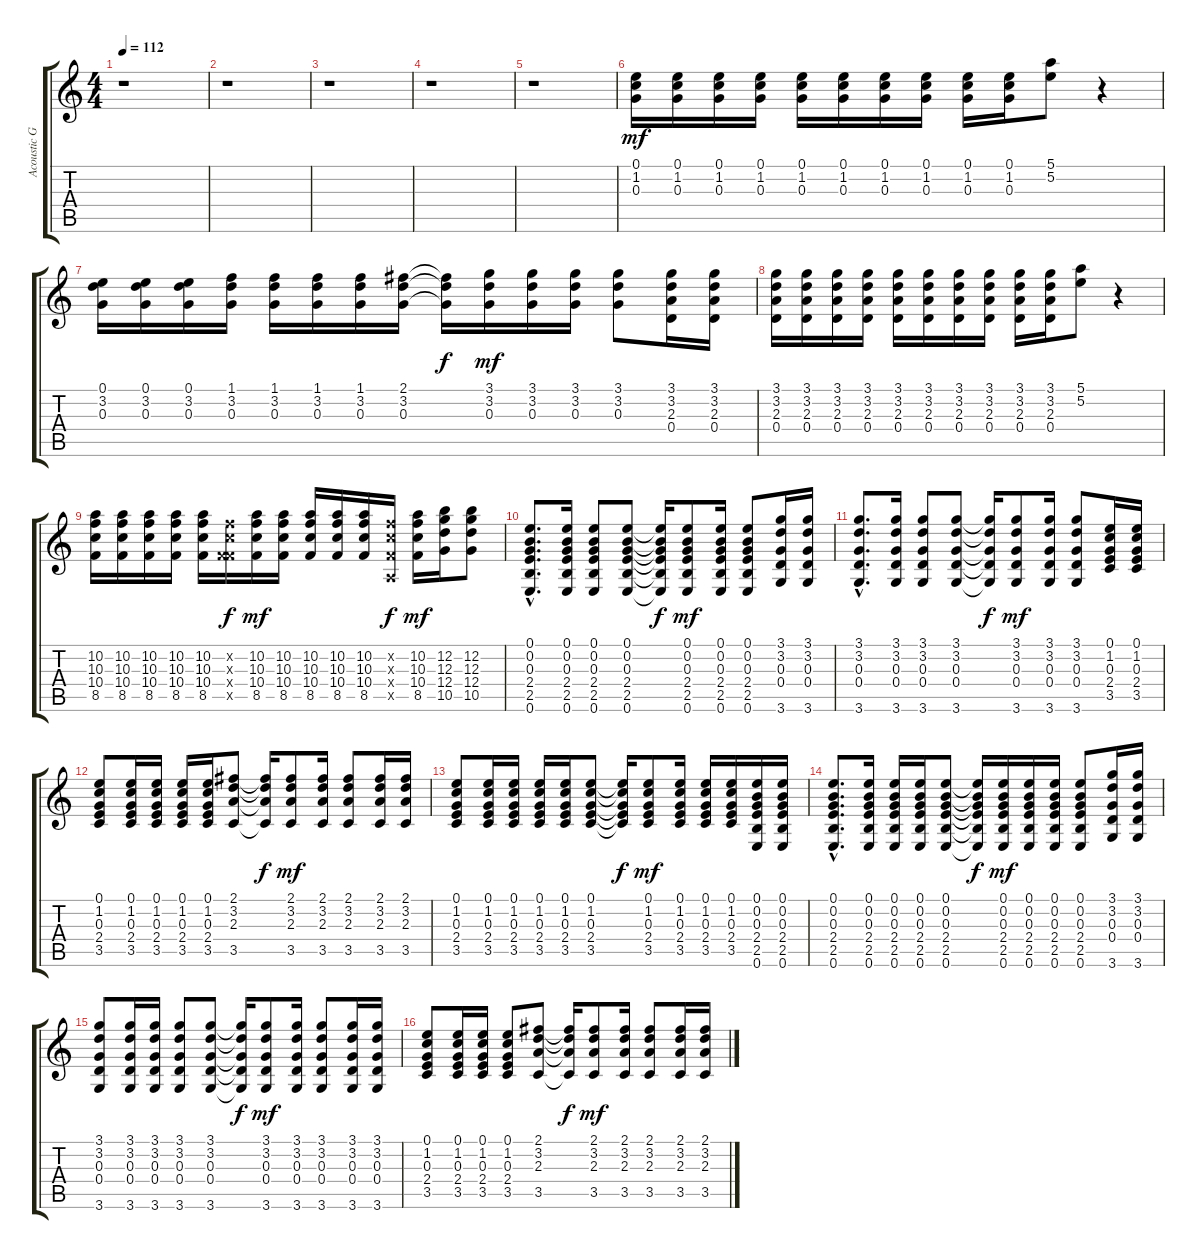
\track ("Acoustic Guitar" "Acoustic G") {instrument acousticguitarsteel}
\staff {score tabs}
\tuning (E4 B3 G3 D3 A2 E2) {hide}
\ts (4 4)
\tempo 112
\clef g2
\ks c
r.1{dy mf} |
r.1 |
r.1 |
r.1 |
r.1 |
(0.1 1.2 0.3).16 (0.1 1.2 0.3).16 (0.1 1.2 0.3).16 (0.1 1.2 0.3).16 (0.1 1.2 0.3).16 (0.1 1.2 0.3).16 (0.1 1.2 0.3).16 (0.1 1.2 0.3).16 (0.1 1.2 0.3).16 (0.1 1.2 0.3).16 (5.1 5.2).8 r.4 |
(0.1 3.2 0.3).16 (0.1 3.2 0.3).16 (0.1 3.2 0.3).16 (1.1 3.2 0.3).16 (1.1 3.2 0.3).16 (1.1 3.2 0.3).16 (1.1 3.2 0.3).16 (2.1 3.2 0.3).16 (2.1{t} 3.2{t} 0.3{t}).16{dy f} (3.1 3.2 0.3).16{dy mf} (3.1 3.2 0.3).16 (3.1 3.2 0.3).16 (3.1 3.2 0.3).8 (3.1 3.2 2.3 0.4).16 (3.1 3.2 2.3 0.4).16 |
(3.1 3.2 2.3 0.4).16 (3.1 3.2 2.3 0.4).16 (3.1 3.2 2.3 0.4).16 (3.1 3.2 2.3 0.4).16 (3.1 3.2 2.3 0.4).16 (3.1 3.2 2.3 0.4).16 (3.1 3.2 2.3 0.4).16 (3.1 3.2 2.3 0.4).16 (3.1 3.2 2.3 0.4).16 (3.1 3.2 2.3 0.4).16 (5.1 5.2).8 r.4 |
(10.2 10.3 10.4 8.5).16 (10.2 10.3 10.4 8.5).16 (10.2 10.3 10.4 8.5).16 (10.2 10.3 10.4 8.5).16 (10.2 10.3 10.4 8.5).16 (6.2{x} 5.3{x} 3.4{x} 8.5{x}).16{dy f} (10.2 10.3 10.4 8.5).16{dy mf} (10.2 10.3 10.4 8.5).16 (10.2 10.3 10.4 8.5).16 (10.2 10.3 10.4 8.5).16 (10.2 10.3 10.4 8.5).16 (6.2{x} 5.3{x} 3.4{x} 0.5{x}).16{dy f} (10.2 10.3 10.4 8.5).16{dy mf} (12.2 12.3 12.4 10.5).16 (12.2 12.3 12.4 10.5).8 |
(0.1{hac} 0.2{hac} 0.3{hac} 2.4{hac} 2.5{hac} 0.6{hac}).8{d} (0.1 0.2 0.3 2.4 2.5 0.6).16 (0.1 0.2 0.3 2.4 2.5 0.6).8 (0.1 0.2 0.3 2.4 2.5 0.6).8 (0.1{t} 0.2{t} 0.3{t} 2.4{t} 2.5{t} 0.6{t}).16{dy f} (0.1 0.2 0.3 2.4 2.5 0.6).8{dy mf} (0.1 0.2 0.3 2.4 2.5 0.6).16 (0.1 0.2 0.3 2.4 2.5 0.6).8 (3.1 3.2 0.3 0.4 3.6).16 (3.1 3.2 0.3 0.4 3.6).16 |
(3.1{hac} 3.2{hac} 0.3{hac} 0.4{hac} 3.6{hac}).8{d} (3.1 3.2 0.3 0.4 3.6).16 (3.1 3.2 0.3 0.4 3.6).8 (3.1 3.2 0.3 0.4 3.6).8 (3.1{t} 3.2{t} 0.3{t} 0.4{t} 3.6{t}).16{dy f} (3.1 3.2 0.3 0.4 3.6).8{dy mf} (3.1 3.2 0.3 0.4 3.6).16 (3.1 3.2 0.3 0.4 3.6).8 (0.1 1.2 0.3 2.4 3.5).16 (0.1 1.2 0.3 2.4 3.5).16 |
(0.1 1.2 0.3 2.4 3.5).8 (0.1 1.2 0.3 2.4 3.5).16 (0.1 1.2 0.3 2.4 3.5).16 (0.1 1.2 0.3 2.4 3.5).16 (0.1 1.2 0.3 2.4 3.5).16 (2.1 3.2 2.3 3.5).8 (2.1{t} 3.2{t} 2.3{t} 3.5{t}).16{dy f} (2.1 3.2 2.3 3.5).8{dy mf} (2.1 3.2 2.3 3.5).16 (2.1 3.2 2.3 3.5).8 (2.1 3.2 2.3 3.5).16 (2.1 3.2 2.3 3.5).16 |
(0.1 1.2 0.3 2.4 3.5).8 (0.1 1.2 0.3 2.4 3.5).16 (0.1 1.2 0.3 2.4 3.5).16 (0.1 1.2 0.3 2.4 3.5).16 (0.1 1.2 0.3 2.4 3.5).16 (0.1 1.2 0.3 2.4 3.5).8 (0.1{t} 1.2{t} 0.3{t} 2.4{t} 3.5{t}).16{dy f} (0.1 1.2 0.3 2.4 3.5).8{dy mf} (0.1 1.2 0.3 2.4 3.5).16 (0.1 1.2 0.3 2.4 3.5).16 (0.1 1.2 0.3 2.4 3.5).16 (0.1 0.2 0.3 2.4 2.5 0.6).16 (0.1 0.2 0.3 2.4 2.5 0.6).16 |
(0.1{hac} 0.2{hac} 0.3{hac} 2.4{hac} 2.5{hac} 0.6{hac}).8{d} (0.1 0.2 0.3 2.4 2.5 0.6).16 (0.1 0.2 0.3 2.4 2.5 0.6).16 (0.1 0.2 0.3 2.4 2.5 0.6).16 (0.1 0.2 0.3 2.4 2.5 0.6).8 (0.1{t} 0.2{t} 0.3{t} 2.4{t} 2.5{t} 0.6{t}).16{dy f} (0.1 0.2 0.3 2.4 2.5 0.6).16{dy mf} (0.1 0.2 0.3 2.4 2.5 0.6).16 (0.1 0.2 0.3 2.4 2.5 0.6).16 (0.1 0.2 0.3 2.4 2.5 0.6).8 (3.1 3.2 0.3 0.4 3.6).16 (3.1 3.2 0.3 0.4 3.6).16 |
(3.1 3.2 0.3 0.4 3.6).8 (3.1 3.2 0.3 0.4 3.6).16 (3.1 3.2 0.3 0.4 3.6).16 (3.1 3.2 0.3 0.4 3.6).8 (3.1 3.2 0.3 0.4 3.6).8 (3.1{t} 3.2{t} 0.3{t} 0.4{t} 3.6{t}).16{dy f} (3.1 3.2 0.3 0.4 3.6).8{dy mf} (3.1 3.2 0.3 0.4 3.6).16 (3.1 3.2 0.3 0.4 3.6).8 (3.1 3.2 0.3 0.4 3.6).16 (3.1 3.2 0.3 0.4 3.6).16 |
(0.1 1.2 0.3 2.4 3.5).8 (0.1 1.2 0.3 2.4 3.5).16 (0.1 1.2 0.3 2.4 3.5).16 (0.1 1.2 0.3 2.4 3.5).8 (2.1 3.2 2.3 3.5).8 (2.1{t} 3.2{t} 2.3{t} 3.5{t}).16{dy f} (2.1 3.2 2.3 3.5).8{dy mf} (2.1 3.2 2.3 3.5).16 (2.1 3.2 2.3 3.5).8 (2.1 3.2 2.3 3.5).16 (2.1 3.2 2.3 3.5).16
